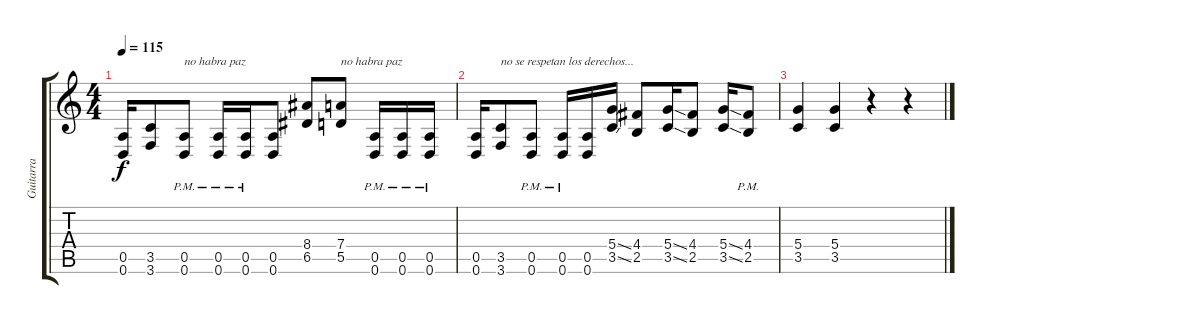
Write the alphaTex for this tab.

\track ("Guitarra " "Guitarra ") {instrument distortionguitar}
\staff {score tabs}
\tuning (E4 B3 G3 D3 A2 D2) {hide}
\ts (4 4)
\tempo 115
\clef g2
\ks c
(0.5 0.6).16{dy f} (3.5 3.6).8 (0.5{pm} 0.6{pm}).8{txt "no habra paz"} (0.5{pm} 0.6{pm}).16 (0.5{pm} 0.6{pm}).16 (0.5 0.6).8 (8.4 6.5).8 (7.4 5.5).8{txt "no habra paz"} (0.5{pm} 0.6{pm}).16 (0.5{pm} 0.6{pm}).16 (0.5{pm} 0.6{pm}).16 |
(0.5 0.6).16 (3.5 3.6).8{txt "no se respetan los derechos..."} (0.5{pm} 0.6{pm}).8 (0.5{pm} 0.6{pm}).16 (0.5 0.6).16 (5.4{ss} 3.5{ss}).16 (4.4 2.5).8 (5.4{ss} 3.5{ss}).16 (4.4 2.5).8 (5.4{ss} 3.5{ss}).16 (4.4 2.5{pm}).8 |
(5.4 3.5).4 (5.4 3.5).4 r.4 r.4
